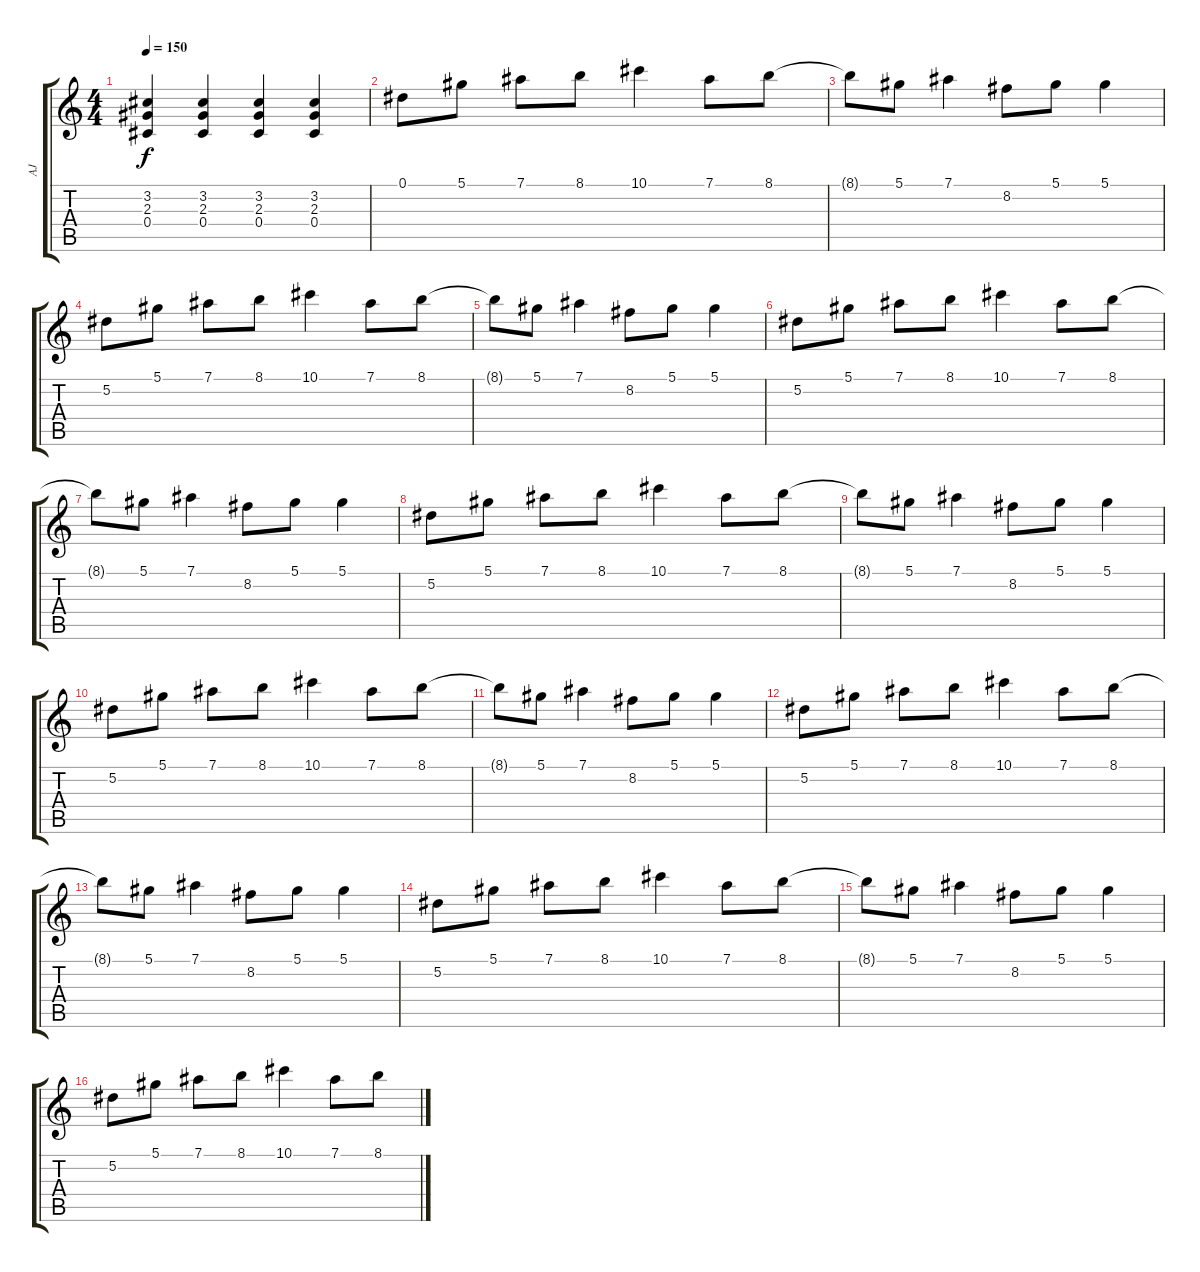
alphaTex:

\track ("AJ" "AJ") {instrument distortionguitar}
\staff {score tabs}
\tuning (Eb4 Bb3 Gb3 Db3 Ab2 Eb2) {hide}
\ts (4 4)
\tempo 150
\clef g2
\ks c
(3.2 2.3 0.4).4{dy f} (3.2 2.3 0.4).4 (3.2 2.3 0.4).4 (3.2 2.3 0.4).4 |
0.1.8 5.1.8 7.1.8 8.1.8 10.1.4 7.1.8 8.1.8 |
8.1{t}.8 5.1.8 7.1.4 8.2.8 5.1.8 5.1.4 |
5.2.8 5.1.8 7.1.8 8.1.8 10.1.4 7.1.8 8.1.8 |
8.1{t}.8 5.1.8 7.1.4 8.2.8 5.1.8 5.1.4 |
5.2.8 5.1.8 7.1.8 8.1.8 10.1.4 7.1.8 8.1.8 |
8.1{t}.8 5.1.8 7.1.4 8.2.8 5.1.8 5.1.4 |
5.2.8 5.1.8 7.1.8 8.1.8 10.1.4 7.1.8 8.1.8 |
8.1{t}.8 5.1.8 7.1.4 8.2.8 5.1.8 5.1.4 |
5.2.8 5.1.8 7.1.8 8.1.8 10.1.4 7.1.8 8.1.8 |
8.1{t}.8 5.1.8 7.1.4 8.2.8 5.1.8 5.1.4 |
5.2.8 5.1.8 7.1.8 8.1.8 10.1.4 7.1.8 8.1.8 |
8.1{t}.8 5.1.8 7.1.4 8.2.8 5.1.8 5.1.4 |
5.2.8 5.1.8 7.1.8 8.1.8 10.1.4 7.1.8 8.1.8 |
8.1{t}.8 5.1.8 7.1.4 8.2.8 5.1.8 5.1.4 |
5.2.8 5.1.8 7.1.8 8.1.8 10.1.4 7.1.8 8.1.8
